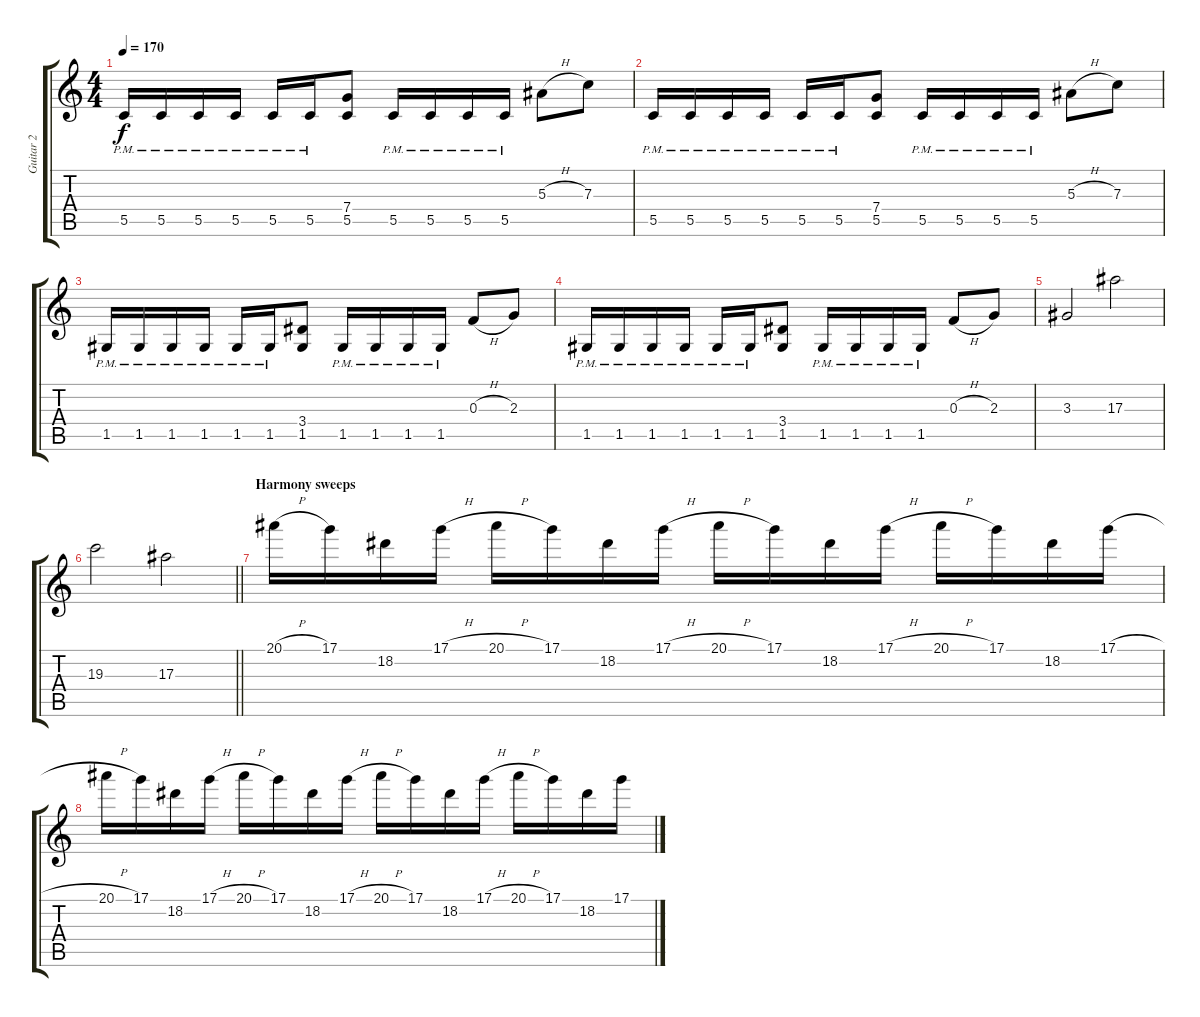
\track ("Guitar 2" "Guitar 2") {instrument overdrivenguitar}
\staff {score tabs}
\tuning (D4 A3 F3 C3 G2 C2) {hide}
\ts (4 4)
\tempo 170
\clef g2
\ks c
5.5{pm}.16{dy f} 5.5{pm}.16 5.5{pm}.16 5.5{pm}.16 5.5{pm}.16 5.5{pm}.16 (7.4 5.5).8 5.5{pm}.16 5.5{pm}.16 5.5{pm}.16 5.5{pm}.16 5.3{h}.8 7.3.8 |
5.5{pm}.16 5.5{pm}.16 5.5{pm}.16 5.5{pm}.16 5.5{pm}.16 5.5{pm}.16 (7.4 5.5).8 5.5{pm}.16 5.5{pm}.16 5.5{pm}.16 5.5{pm}.16 5.3{h}.8 7.3.8 |
1.5{pm}.16 1.5{pm}.16 1.5{pm}.16 1.5{pm}.16 1.5{pm}.16 1.5{pm}.16 (3.4 1.5).8 1.5{pm}.16 1.5{pm}.16 1.5{pm}.16 1.5{pm}.16 0.3{h}.8 2.3.8 |
1.5{pm}.16 1.5{pm}.16 1.5{pm}.16 1.5{pm}.16 1.5{pm}.16 1.5{pm}.16 (3.4 1.5).8 1.5{pm}.16 1.5{pm}.16 1.5{pm}.16 1.5{pm}.16 0.3{h}.8 2.3.8 |
3.3.2 17.3.2 |
\barLineRight lightlight
19.3.2 17.3.2 |
\section ("" "Harmony sweeps")
20.1{h}.16 17.1.16 18.2.16 17.1{h}.16 20.1{h}.16 17.1.16 18.2.16 17.1{h}.16 20.1{h}.16 17.1.16 18.2.16 17.1{h}.16 20.1{h}.16 17.1.16 18.2.16 17.1{h}.16 |
20.1{h}.16 17.1.16 18.2.16 17.1{h}.16 20.1{h}.16 17.1.16 18.2.16 17.1{h}.16 20.1{h}.16 17.1.16 18.2.16 17.1{h}.16 20.1{h}.16 17.1.16 18.2.16 17.1{h}.16
